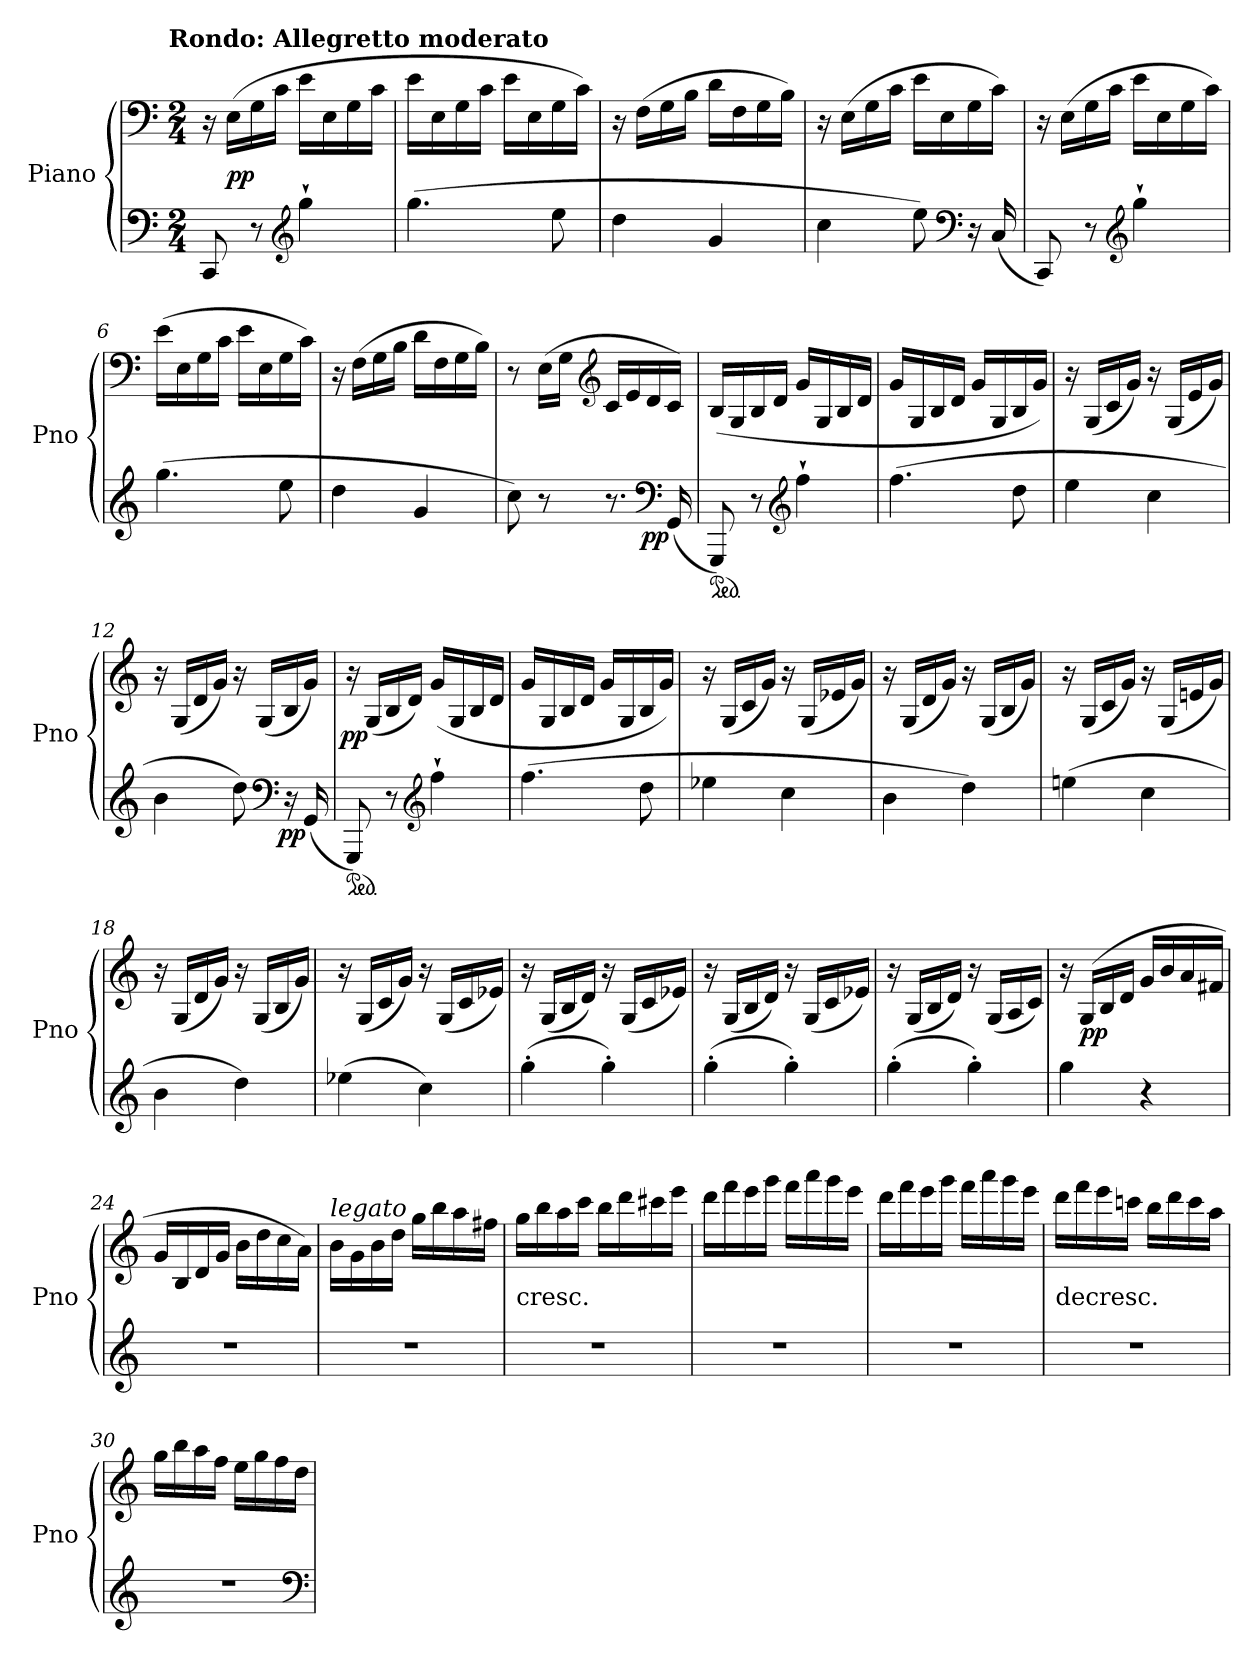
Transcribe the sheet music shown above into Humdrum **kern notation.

**kern	**kern	**dynam
*part1	*part1	*part1
*staff2	*staff1	*staff1/2
*I"Piano	*	*
*I'Pno	*	*
*clefF4	*clefF4	*
*k[]	*k[]	*
*C:	*C:	*
!!LO:TX:omd:t=Rondo&colon; Allegretto moderato
*M2/4	*M2/4	*
*MM132	*MM132	*
=1	=1	=1
8CC	16r	.
.	(16ELL	pp
8r	16G	.
.	16cJJ	.
*clefG2	*	*
4gg`	16eLL	.
.	16E	.
.	16G	.
.	16cJJ	.
=2	=2	=2
(4.gg	16eLL	.
.	16E	.
.	16G	.
.	16cJJ	.
.	16eLL	.
.	16E	.
8ee	16G	.
.	16cJJ)	.
=3	=3	=3
4dd	16r	.
.	(16FLL	.
.	16G	.
.	16BJJ	.
4g	16dLL	.
.	16F	.
.	16G	.
.	16BJJ)	.
=4	=4	=4
4cc	16r	.
.	(16ELL	.
.	16G	.
.	16cJJ	.
8ee)	16eLL	.
.	16E	.
*clefF4	*	*
16r	16G	.
(16C	16cJJ)	.
=5	=5	=5
8CC)	16r	.
.	(16ELL	.
8r	16G	.
.	16cJJ	.
*clefG2	*	*
4gg`	16eLL	.
.	16E	.
.	16G	.
.	16cJJ)	.
=6	=6	=6
(4.gg	(16eLL	.
.	16E	.
.	16G	.
.	16cJJ	.
.	16eLL	.
.	16E	.
8ee	16G	.
.	16cJJ)	.
=7	=7	=7
4dd	16r	.
.	(16FLL	.
.	16G	.
.	16BJJ	.
4g	16dLL	.
.	16F	.
.	16G	.
.	16BJJ)	.
=8	=8	=8
8cc)	8r	.
8r	(16ELL	.
.	16GJJ	.
*	*clefG2	*
8.r	16cLL	.
.	16e	.
.	16d	.
*clefF4	*	*
!	!	!LO:DY:b=2:rj
(16GG	16cJJ)	pp
=9	=9	=9
*ped	*	*
8GGG)	(>16BLL	.
.	16G	.
8r	16B	.
.	16dJJ	.
*clefG2	*	*
4ff`	16gLL	.
.	16G	.
.	16B	.
.	16dJJ	.
=10	=10	=10
(4.ff	16gLL	.
.	16G	.
.	16B	.
.	16dJJ	.
.	16gLL	.
.	16G	.
8dd	16B	.
.	16gJJ)	.
=11	=11	=11
4ee	16r	.
.	(16GLL	.
.	16c	.
.	16gJJ)	.
4cc	16r	.
.	(16GLL	.
.	16e	.
.	16gJJ)	.
=12	=12	=12
4b	16r	.
.	(16GLL	.
.	16d	.
.	16gJJ)	.
8dd)	16r	.
.	(16GLL	.
*clefF4	*	*
16r	16B	.
!	!	!LO:DY:b=2:rj
(16GG	16gJJ)	pp
=13	=13	=13
*ped	*	*
8GGG)	16r	.
!	!	!LO:DY:rj
.	(16GLL	pp
8r	16B	.
.	16dJJ)	.
*clefG2	*	*
4ff`	(>16gLL	.
.	16G	.
.	16B	.
.	16dJJ	.
=14	=14	=14
(4.ff	16gLL	.
.	16G	.
.	16B	.
.	16dJJ	.
.	16gLL	.
.	16G	.
8dd	16B	.
.	16gJJ)	.
=15	=15	=15
4ee-X	16r	.
.	(16GLL	.
.	16c	.
.	16gJJ)	.
4cc	16r	.
.	(16GLL	.
.	16e-X	.
.	16gJJ)	.
=16	=16	=16
4b	16r	.
.	(16GLL	.
.	16d	.
.	16gJJ)	.
4dd)	16r	.
.	(16GLL	.
.	16B	.
.	16gJJ)	.
=17	=17	=17
(4een	16r	.
.	(16GLL	.
.	16c	.
.	16gJJ)	.
4cc	16r	.
.	(16GLL	.
.	16en	.
.	16gJJ)	.
=18	=18	=18
4b	16r	.
.	(16GLL	.
.	16d	.
.	16gJJ)	.
4dd)	16r	.
.	(16GLL	.
.	16B	.
.	16gJJ)	.
=19	=19	=19
(4ee-X	16r	.
.	(16GLL	.
.	16c	.
.	16gJJ)	.
4cc)	16r	.
.	(16GLL	.
.	16c	.
.	16e-XJJ)	.
=20	=20	=20
(4gg'	16r	.
.	(16GLL	.
.	16B	.
.	16dJJ)	.
4gg')	16r	.
.	(16GLL	.
.	16c	.
.	16e-XJJ)	.
=21	=21	=21
(4gg'	16r	.
.	(16GLL	.
.	16B	.
.	16dJJ)	.
4gg')	16r	.
.	(16GLL	.
.	16c	.
.	16e-XJJ)	.
=22	=22	=22
(4gg'	16r	.
.	(16GLL	.
.	16B	.
.	16dJJ)	.
4gg')	16r	.
.	(16GLL	.
.	16A	.
.	16cJJ)	.
=23	=23	=23
4gg	16r	.
.	(16GLL	pp
.	16B	.
.	16dJJ	.
4r	16gLL	.
.	16b	.
.	16a	.
.	16f#XJJ	.
=24	=24	=24
2r	16gLL	.
.	16B	.
.	16d	.
.	16gJJ	.
.	16bLL	.
.	16dd	.
.	16cc	.
.	16aJJ)	.
=25	=25	=25
!	!LO:TX:a:i:t=legato	!
2r	16bLL	.
.	16g	.
.	16b	.
.	16ddJJ	.
.	16ggLL	.
.	16bb	.
.	16aa	.
.	16ff#XJJ	.
=26	=26	=26
!	!LO:TX:c:t=cresc.	!
2r	16ggLL	.
.	16bb	.
.	16aa	.
.	16cccJJ	.
.	16bbLL	.
.	16ddd	.
.	16ccc#X	.
.	16eeeJJ	.
=27	=27	=27
2r	16dddLL	.
.	16fff	.
.	16eee	.
.	16gggJJ	.
.	16fffLL	.
.	16aaa	.
.	16ggg	.
.	16eeeJJ	.
=28	=28	=28
2r	16dddLL	.
.	16fff	.
.	16eee	.
.	16gggJJ	.
.	16fffLL	.
.	16aaa	.
.	16ggg	.
.	16eeeJJ	.
=29	=29	=29
!	!LO:TX:c:t=decresc.	!
2r	16dddLL	.
.	16fff	.
.	16eee	.
.	16cccnJJ	.
.	16bbLL	.
.	16ddd	.
.	16ccc	.
.	16aaJJ	.
=30	=30	=30
2r	16ggLL	.
.	16bb	.
.	16aa	.
.	16ffJJ	.
.	16eeLL	.
.	16gg	.
.	16ff	.
.	16ddJJ	.
*clefF4	*	*
=	=	=
*-	*-	*-
